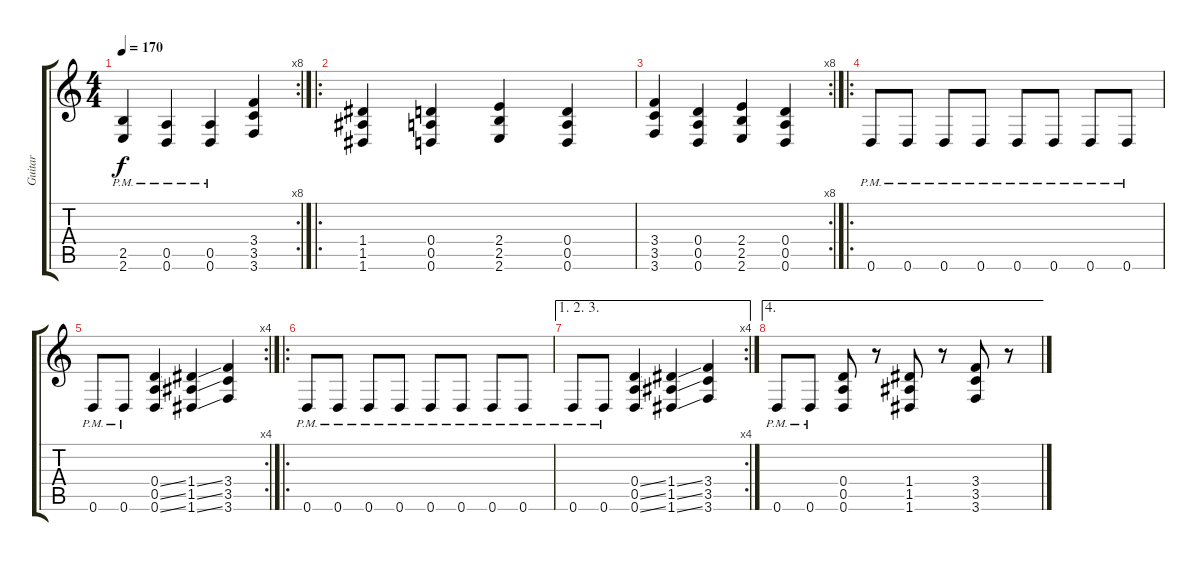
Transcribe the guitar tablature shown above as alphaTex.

\track ("Guitar" "Guitar") {instrument distortionguitar}
\staff {score tabs}
\tuning (E4 B3 G3 D3 A2 D2) {hide}
\rc 8
\ts (4 4)
\tempo 170
\clef g2
\ks c
(2.5{pm} 2.6{pm}).4{dy f} (0.5{pm} 0.6{pm}).4 (0.5{pm} 0.6{pm}).4 (3.4 3.5 3.6).4 |
\ro
(1.4 1.5 1.6).4 (0.4 0.5 0.6).4 (2.4 2.5 2.6).4 (0.4 0.5 0.6).4 |
\rc 8
(3.4 3.5 3.6).4 (0.4 0.5 0.6).4 (2.4 2.5 2.6).4 (0.4 0.5 0.6).4 |
\ro
0.6{pm}.8 0.6{pm}.8 0.6{pm}.8 0.6{pm}.8 0.6{pm}.8 0.6{pm}.8 0.6{pm}.8 0.6{pm}.8 |
\rc 4
0.6{pm}.8 0.6{pm}.8 (0.4{ss} 0.5{ss} 0.6{ss}).4 (1.4{ss} 1.5{ss} 1.6{ss}).4 (3.4 3.5 3.6).4 |
\ro
0.6{pm}.8 0.6{pm}.8 0.6{pm}.8 0.6{pm}.8 0.6{pm}.8 0.6{pm}.8 0.6{pm}.8 0.6{pm}.8 |
\ae (1 2 3)
\rc 4
0.6{pm}.8 0.6{pm}.8 (0.4{ss} 0.5{ss} 0.6{ss}).4 (1.4{ss} 1.5{ss} 1.6{ss}).4 (3.4 3.5 3.6).4 |
\ae 4
0.6{pm}.8 0.6{pm}.8 (0.4 0.5 0.6).8 r.8 (1.4 1.5 1.6).8 r.8 (3.4 3.5 3.6).8 r.8
